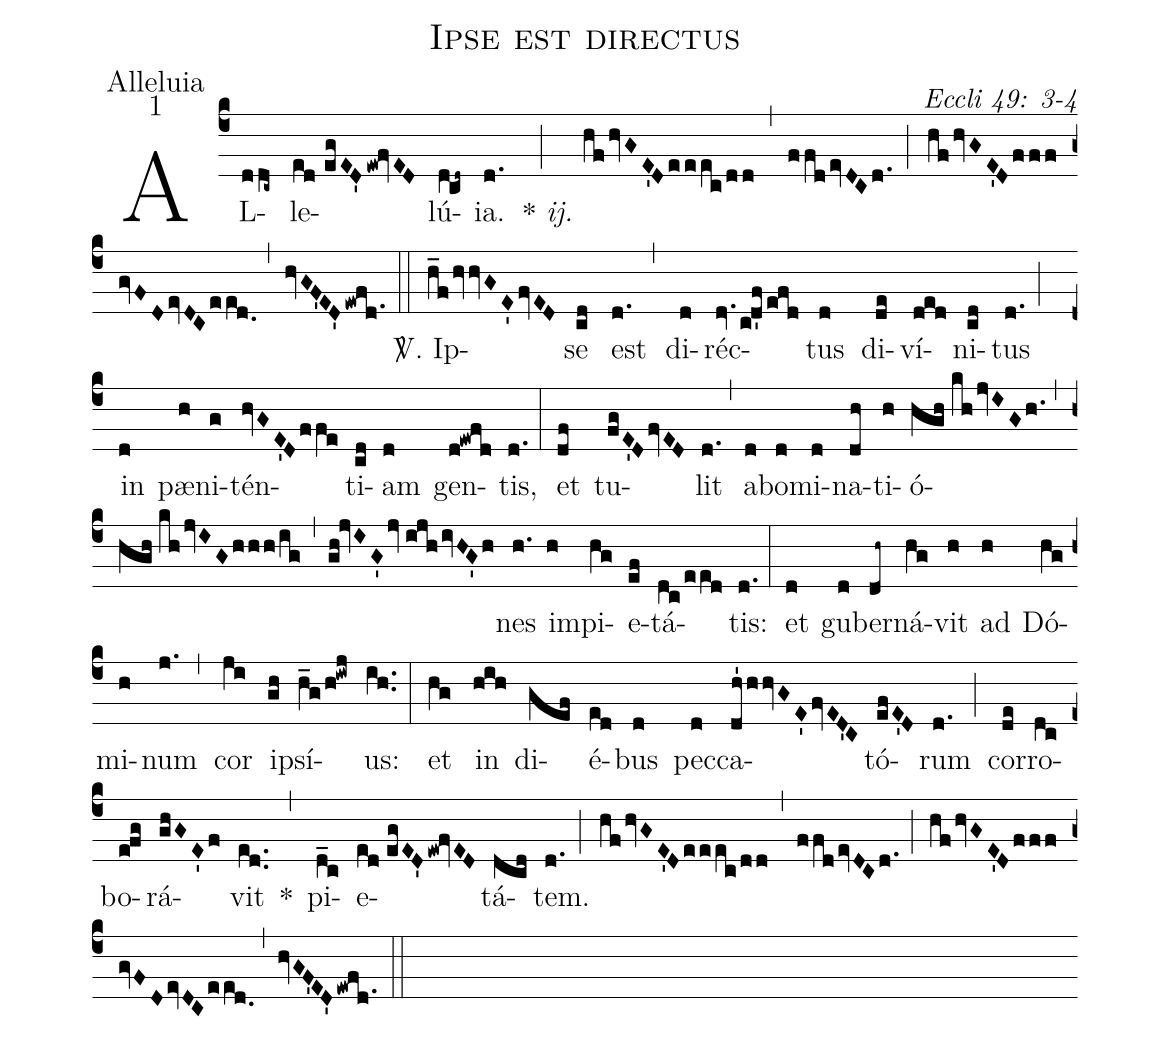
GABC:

name: Ipse est directus;
office-part: Alleluia;
mode: 1;
commentary: Eccli 49: 3-4;
%%
(c4) AL(ddc~)le(ed//egED'ew!fvED)lú(dV!cd~)ia.(d.) {*}~<i>ij.</i>(;) (hfhvGE'Deeec/dd) (,) (ffdevDCd.) (;) (hfhvGE'DfffgvFDevDCeed.0) (,) (hvGF'ED'ewfd.1) (::)
<sp>V/</sp>. Ip(h_fhvvGE'fvED)se(cd) est(d.) (,) di(d)réc(dv.cd'f/efd)tus(d) di(de)ví(ded)ni(cd)tus(d.) (;) in(d) pæ(h)ni(g)tén(hvGE'Dffe)ti(cd)am(d) gen(d!ewfd)tis,(d.) (:)
et(df) tu(fgE'DfvED)lit(d.) (,) ab(d)o(d)mi(d)na(dh)ti(h)ó(hgh//khjvIGh.)(,)(hgh//khjvIGhhh/ig)(,)(gh!jvIG'jv//ijhivHG'h)nes(h.) im(h)pi(hg)e(ef)tá(dc/eed)tis:(d.) (:)
et(d) gu(d)ber(dh~)ná(hg)vit(h) ad(h) Dó(hg)mi(h)num(j.) (,) cor(ji) ip(gh)sí(h_g/h!iwj)us:(ih..) (:)
et(hg) in(hih) di(gef)é(ed)bus(d) pec(d)ca(dh'hhvGE'fvED'C)tó(efE'D)rum(d.) (;) cor(de)ro(dc)bo(efg)rá(ghGE'f)vit(ed..) *(,) pi(d_c)e(ed//egED'ew!fvED)tá(dcd)tem.(d.) (;) (hfhvGE'Deeec/dd) (,) (ffdevDCd.) (;) (hfhvGE'DfffgvFDevDCeed.0) (,) (hvGF'ED'ewfd.1) (::)
